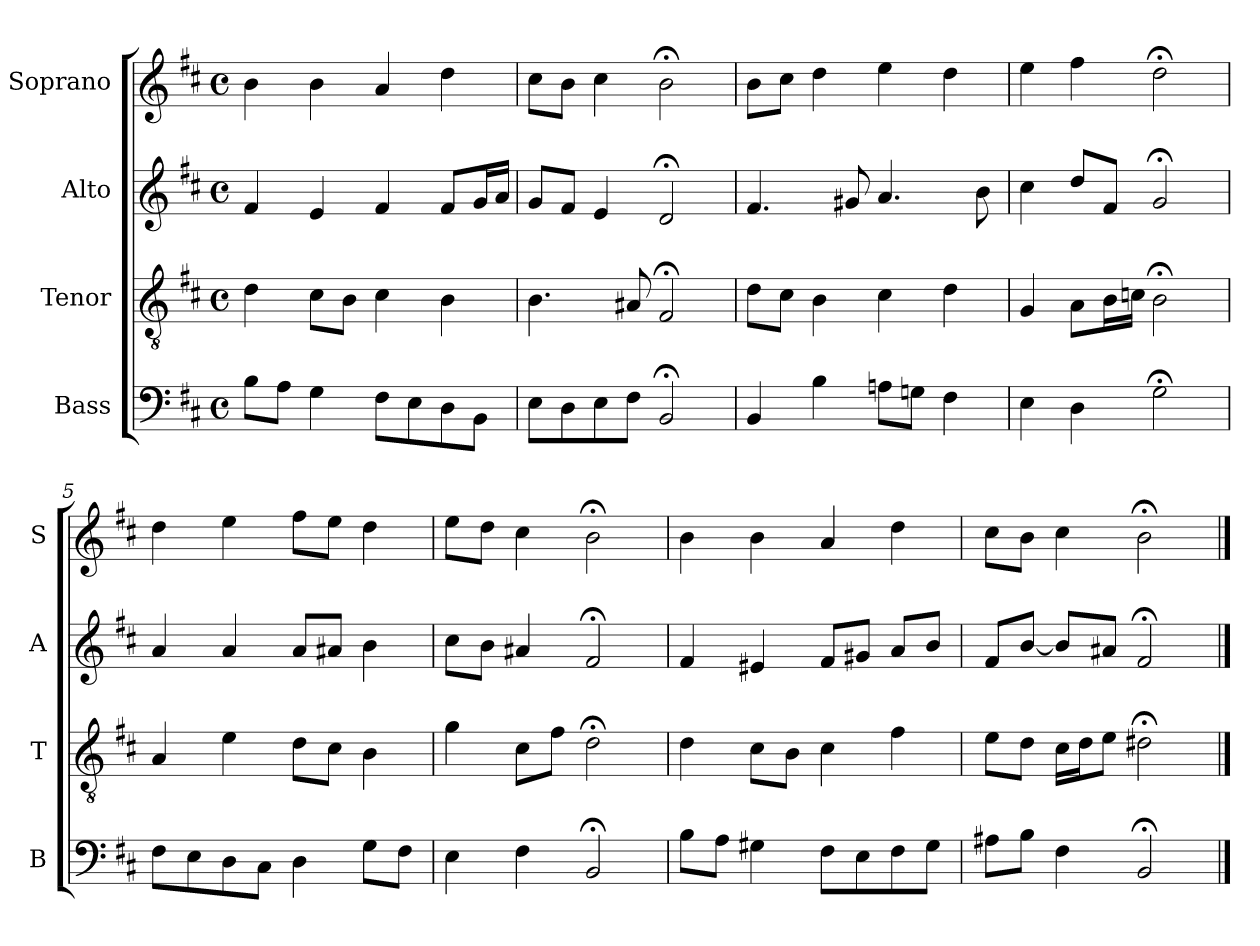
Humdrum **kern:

**kern	**kern	**kern	**kern
*part4	*part3	*part2	*part1
*staff4	*staff3	*staff2	*staff1
*I"Bass	*I"Tenor	*I"Alto	*I"Soprano
*I'B	*I'T	*I'A	*I'S
*clefF4	*clefGv2	*clefG2	*clefG2
*k[f#c#]	*k[f#c#]	*k[f#c#]	*k[f#c#]
*b:	*b:	*b:	*b:
*M4/4	*M4/4	*M4/4	*M4/4
*met(c)	*met(c)	*met(c)	*met(c)
*MM100	*MM100	*MM100	*MM100
=1	=1	=1	=1
8BL	4d	4f#	4b
8AJ	.	.	.
4G	8c#L	4e	4b
.	8BJ	.	.
8F#L	4c#	4f#	4a
8E	.	.	.
8D	4B	8f#L	4dd
8BBJ	.	16gL	.
.	.	16aJJ	.
=2	=2	=2	=2
8EL	4.B	8gL	8cc#L
8D	.	8f#J	8bJ
8E	.	4e	4cc#
8F#J	8A#X	.	.
2BB;<	2F#;<	2d;<	2b;<
=3	=3	=3	=3
4BB	8dL	4.f#	8bL
.	8c#J	.	8cc#J
4B	4B	.	4dd
.	.	8g#X	.
8AnL	4c#	4.a	4ee
8GnJ	.	.	.
4F#	4d	.	4dd
.	.	8b	.
=4	=4	=4	=4
4E	4G	4cc#	4ee
4D	8AL	8ddL	4ff#
.	16BL	8f#J	.
.	16cnJJ	.	.
2G;<	2B;<	2g;<	2dd;<
=5	=5	=5	=5
8F#L	4A	4a	4dd
8E	.	.	.
8D	4e	4a	4ee
8C#J	.	.	.
4D	8dL	8aL	8ff#L
.	8c#J	8a#XJ	8eeJ
8GL	4B	4b	4dd
8F#J	.	.	.
=6	=6	=6	=6
4E	4g	8cc#L	8eeL
.	.	8bJ	8ddJ
4F#	8c#L	4a#X	4cc#
.	8f#J	.	.
2BB;<	2d;<	2f#;<	2b;<
=7	=7	=7	=7
8BL	4d	4f#	4b
8AJ	.	.	.
4G#X	8c#L	4e#X	4b
.	8BJ	.	.
8F#L	4c#i	8f#L	4a
8Ei	.	8g#XJ	.
8F#i	4f#i	8aL	4dd
8G#J	.	8bJ	.
=8	=8	=8	=8
8A#XiL	8eL	8f#iL	8cc#L
8BiJ	8dJ	[8biJ	8bJ
4F#	16c#LL	8biL]	4cc#
.	16dJ	.	.
.	8eJ	8a#XJ	.
2BB;<	2d#X;<	2f#;<	2b;<
==	==	==	==
*-	*-	*-	*-
